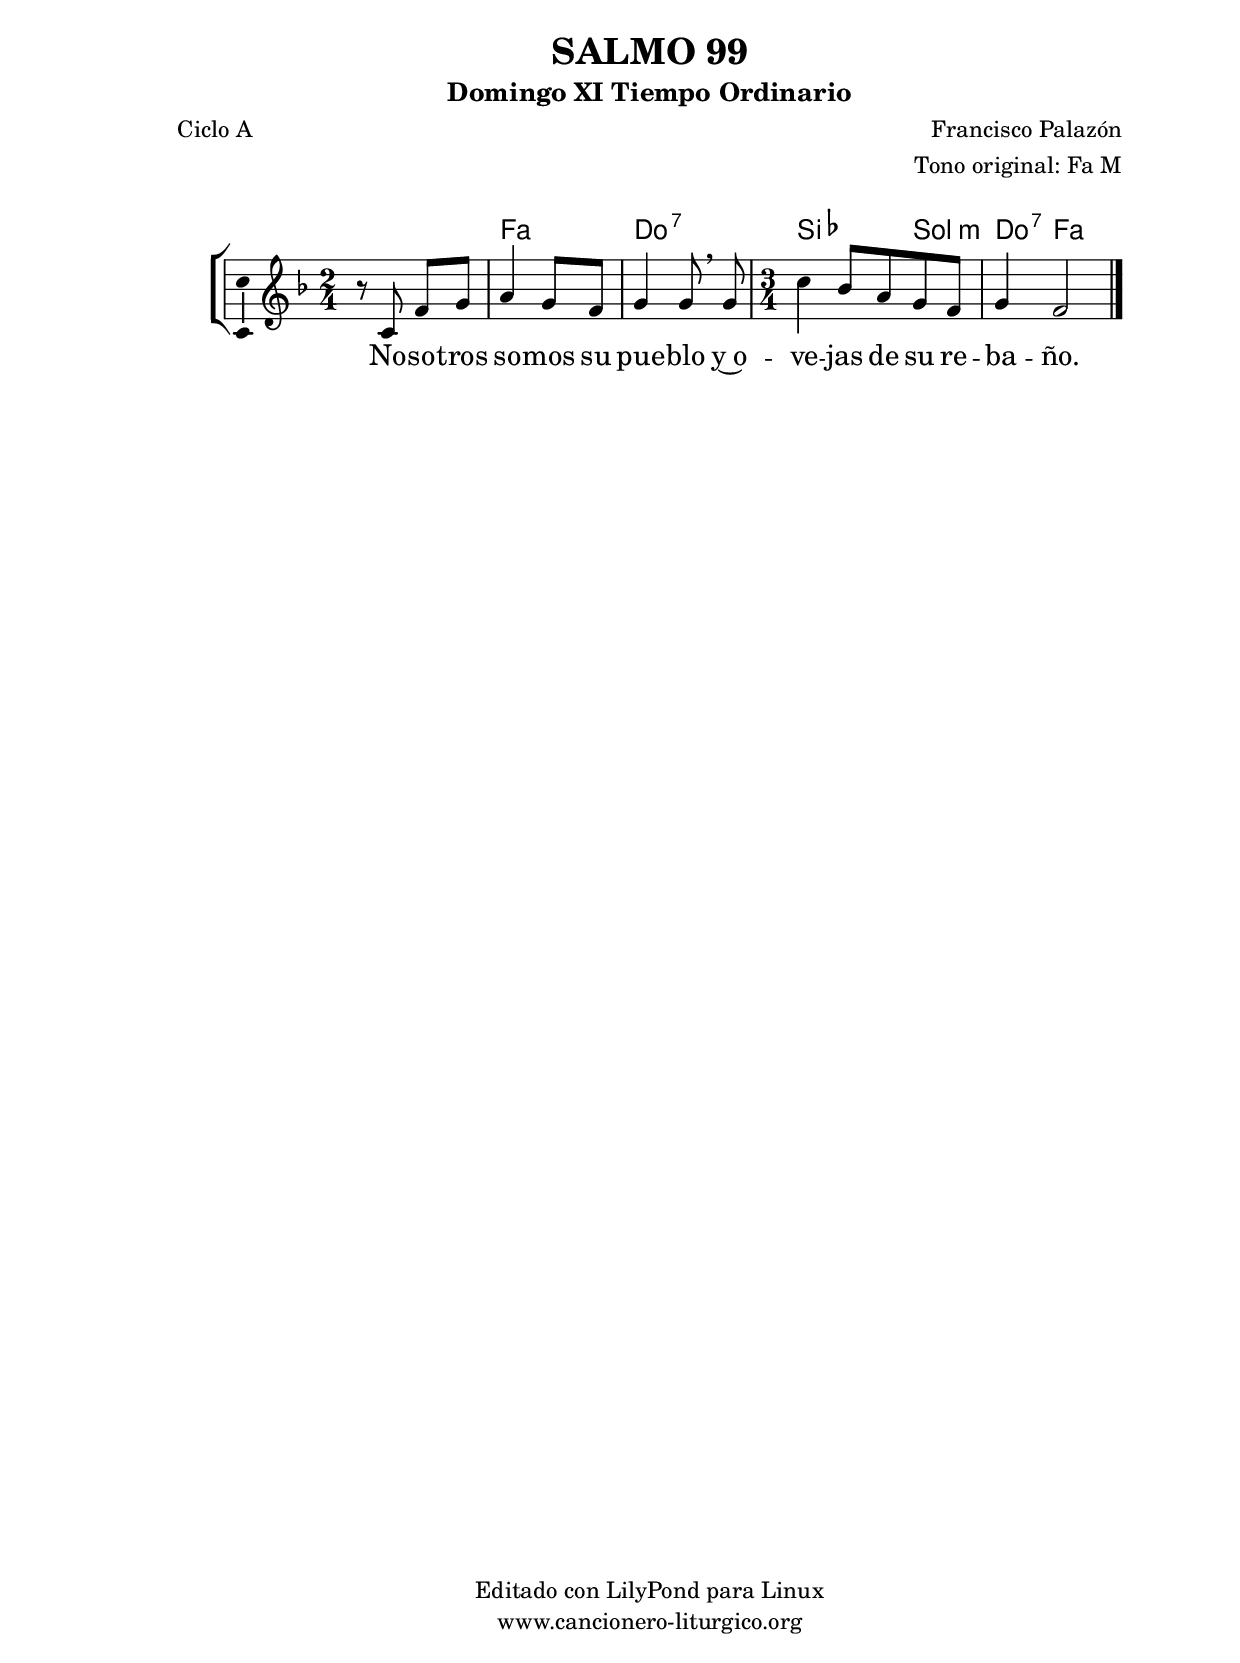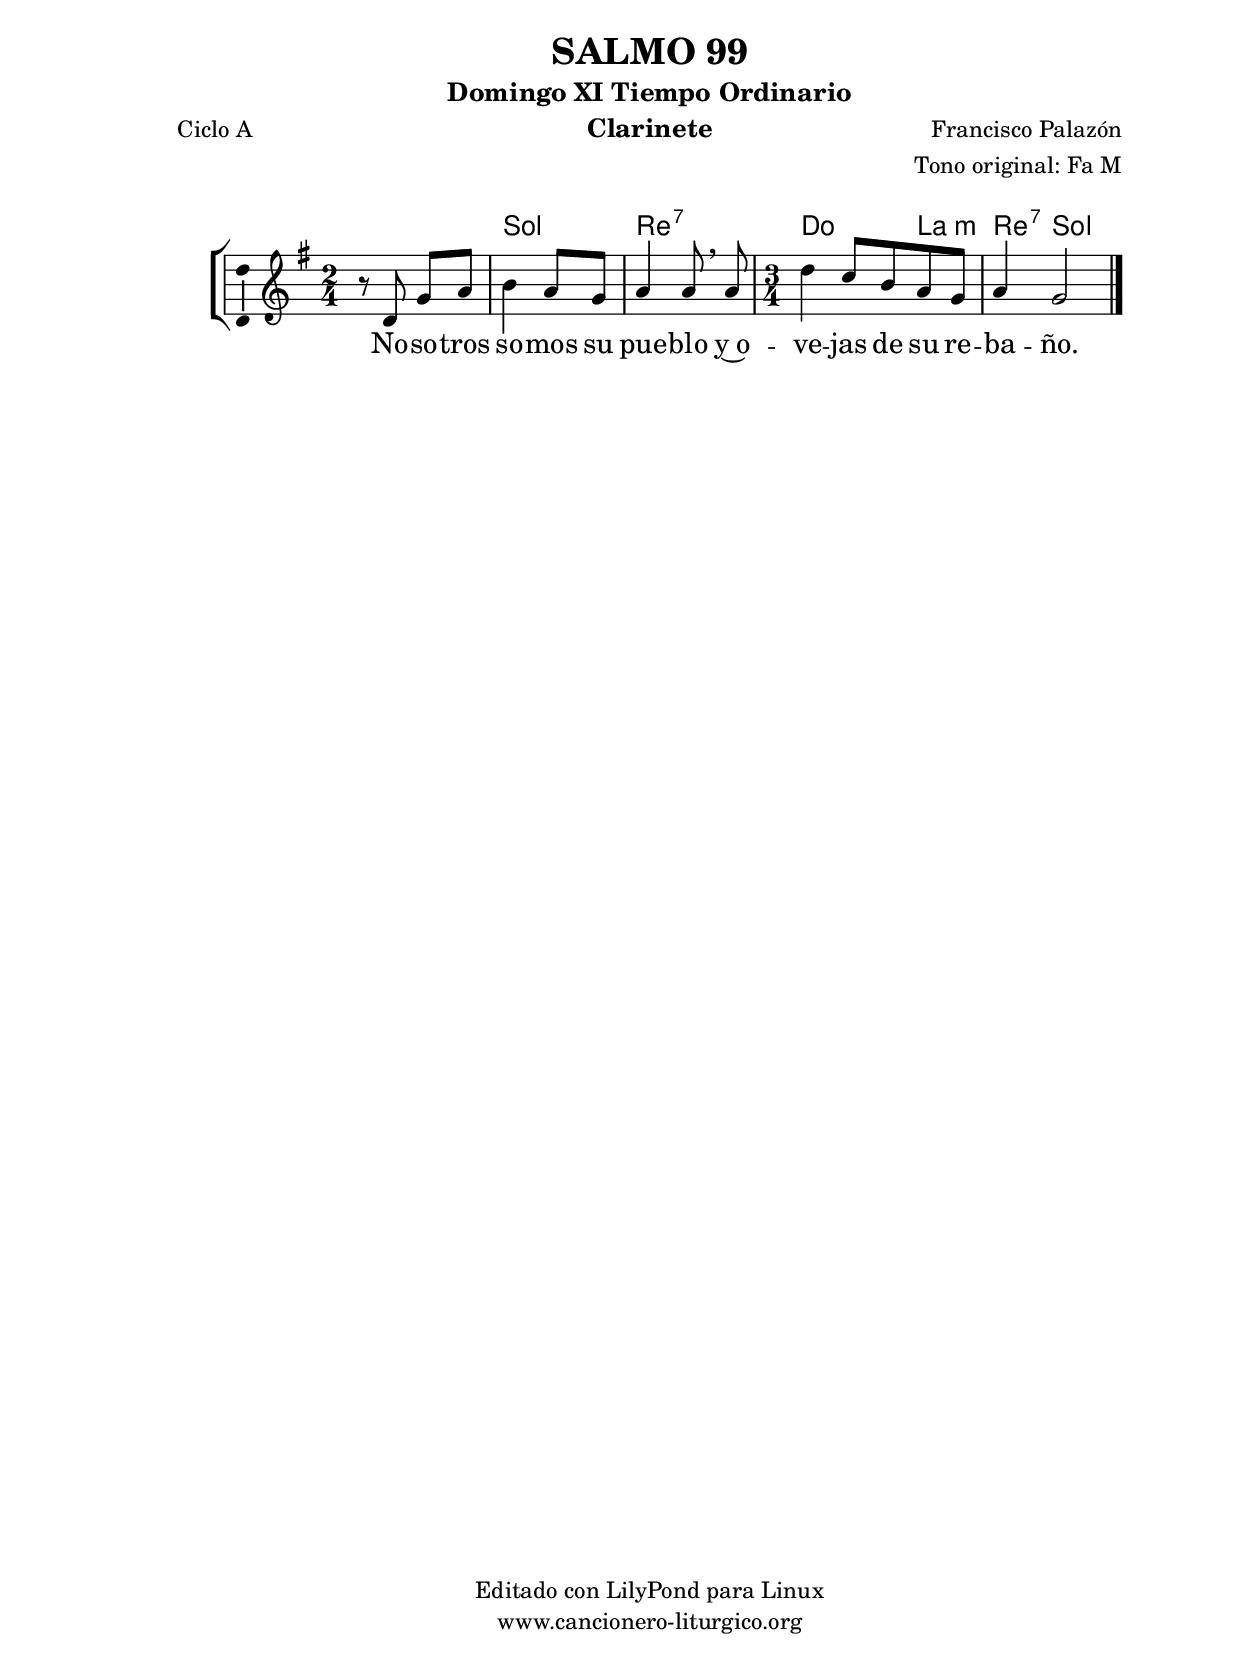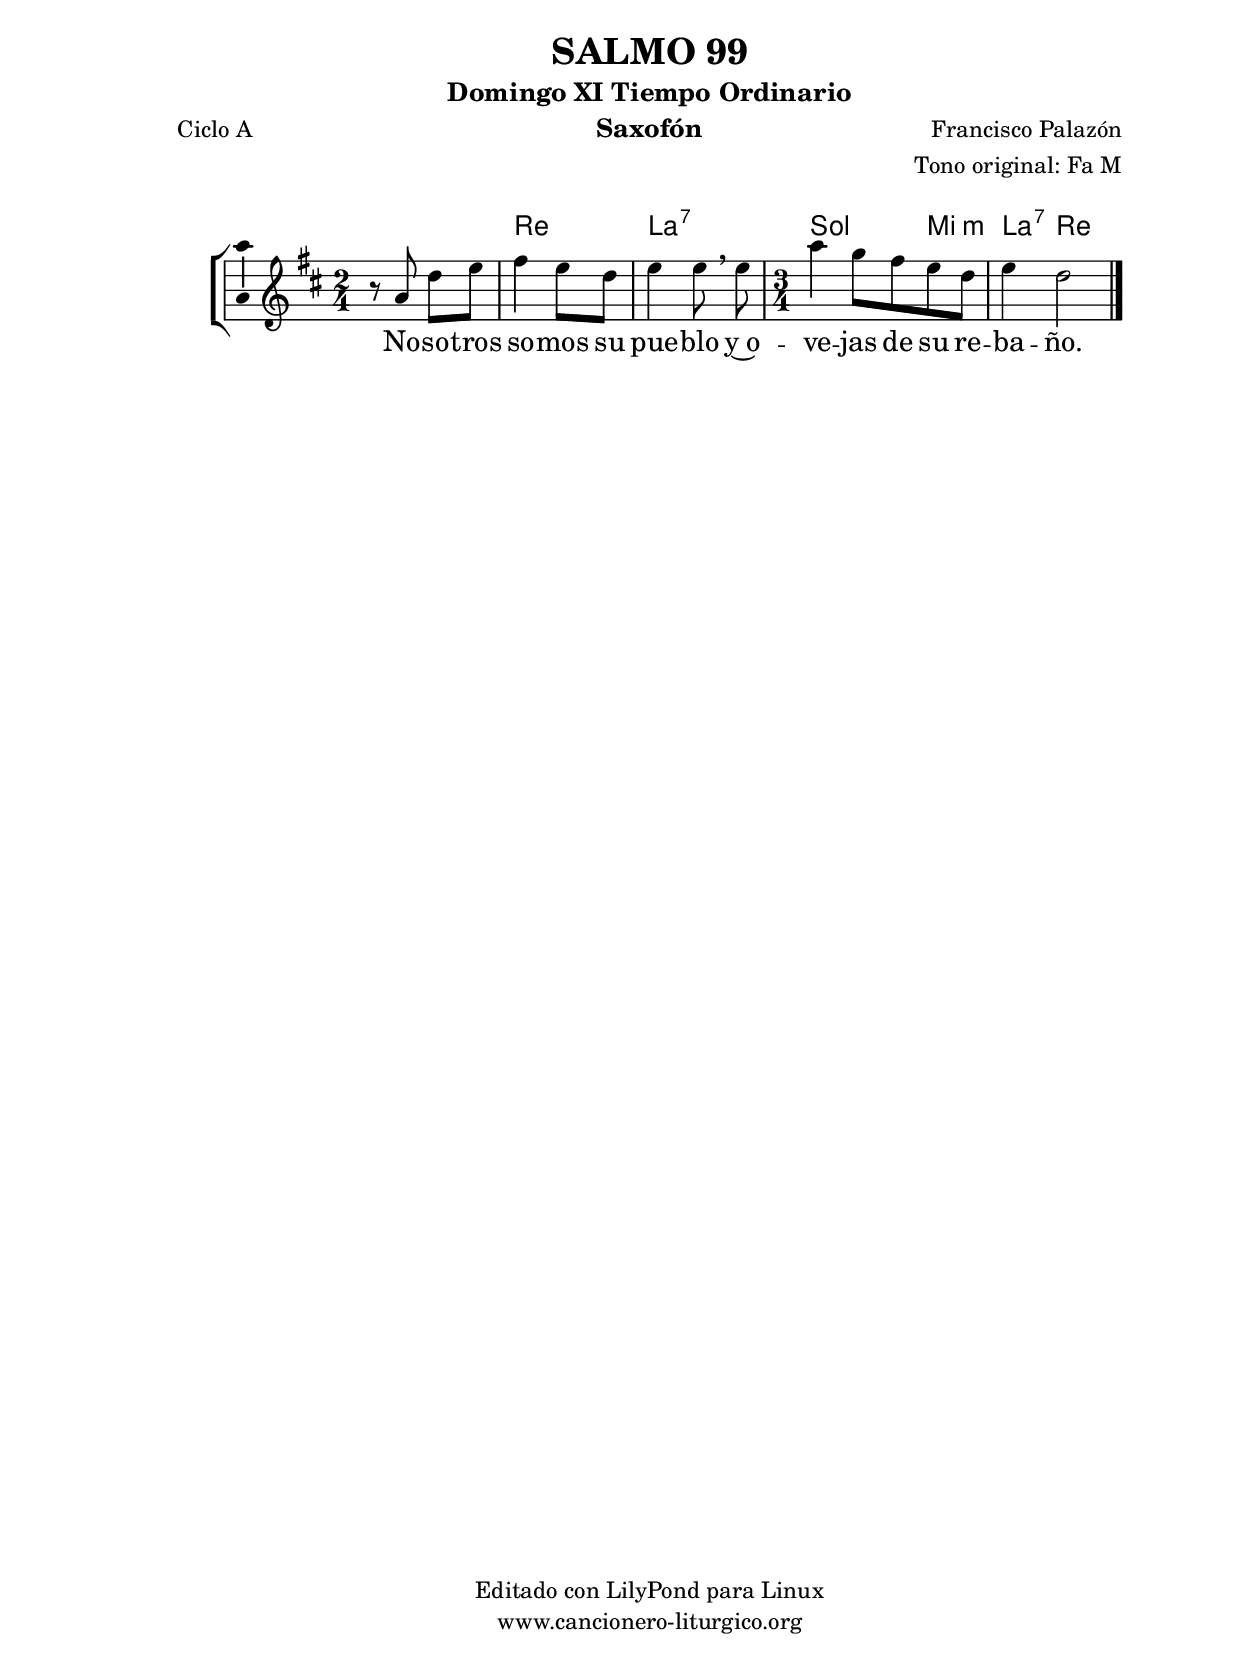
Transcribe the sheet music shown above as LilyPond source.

%
%para convertir .midi en .wav:
%timidity filename.midi -Ow -o finename.wav
%
%
%Para convertir de .wav a .mp3:
%lame -h -m j filename.wav
%
%
%para escuchar el midi:
%timidity nombrefichero.midi
%


%versión de lilypond para la que se ha escrito esta partitura:
\version "2.16.0"

	%Tamaño papel
	#(set-default-paper-size "a4")
	%Tamaño partitura
	#(set-global-staff-size 20)
	%No responde al pulsar sobre una nota
	#(ly:set-option 'point-and-click #f)

%parámetros del encabezamiento:
\header {
	title = "SALMO 99"
	subtitle = "Domingo XI Tiempo Ordinario"
	composer = "Francisco Palazón"
	poet = "Ciclo A"
	meter = ""
	arranger = "Tono original: Fa M"
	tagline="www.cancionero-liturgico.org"
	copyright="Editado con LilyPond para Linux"
	tiempo = "Ordinario"
	usos = "Salmo"
	letra = "Nosotros somos su pueblo y ovejas de su rebaño."
	}

%parámetros asociados al papel:
\paper  {
	oddHeaderMarkup = \markup {\fill-line { \on-the-fly #not-first-page \fromproperty #'header:title \on-the-fly #not-first-page \fromproperty #'header:composer }}
	evenHeaderMarkup = \markup {\fill-line { \fromproperty #'header:composer \fromproperty #'header:title }}
	#(set-paper-size "a4")
	print-page-number = ##f
	first-page-number = 1
	print-first-page-number = ##f
%	head-separation = 3.0 \cm
	top-margin = 2.0 \cm
	bottom-margin = 0.5\cm
%%%	bottom-margin = -1.0\cm
	left-margin = 3.0 \cm
	line-width = 16.0 \cm 
	indent = 8\mm
	interscoreline = 2.\mm
	between-system-space = 15\mm
%	para que las partituras no llenen la hoja:
	ragged-bottom = ##t
%	idem para la última hoja:
	ragged-last-bottom = ##f
%	para que las partituras llenen el ancho del papel:
	ragged-last = ##f
	after-title-space = 2.5 \cm
%page-count=1
%system-count=8

	%Flexible Vertical Spacing
%	markup-markup-spacing =
%	#'((basic-distance . 15) (minimum-distance . 15) (padding . 3))
	markup-system-spacing =
	#'((basic-distance . 15) (minimum-distance . 15) (padding . 3))
	system-system-spacing =
	#'((basic-distance . 15) (minimum-distance . 15) (padding . 3))
	score-system-spacing =
	#'((basic-distance . 15) (minimum-distance . 15) (padding . 5))
%	top-system-spacing = % header
%	#'((basic-distance . 8) (minimum-distance . 0) (padding . 3))
%	top-markup-spacing =
%	#'((basic-distance . 20) (minimum-distance . 20) (padding . 3))
	last-bottom-spacing = % footer
	#'((basic-distance . 5) (minimum-distance . 5) (padding . 3))
%	score-markup-spacing =
%	#'((basic-distance . 16) (minimum-distance . 13) (padding . 3))

	}


%parámetros que afectan a toda la partitura:
global =  {
	%clave de sol (G):
	\clef G
	%armadura:
%	\transpose f a
	\key f \major
	\tempo 4=90
	\set Score.tempoHideNote = ##t
	}


acordes = {
	\italianChords
	\chordmode {
%	\transpose f a
{

s2
f2 c:7 bes g4:m c:7 f2

	}
	}
}

melodia = 
%	\transpose f a
{
	\relative c'{

\time 2/4
r8 c8 f g
a4 g8 f
g4 g8 \breathe g8
\time 3/4
c4 bes8 a g f
g4 f2

	\bar "|."
	}
	}


texto = \lyricmode {
No -- so -- tros so -- mos su pue -- blo
y~o -- ve -- jas de su re -- ba -- ño.
	}


acordesStaff = \context ChordNames = acordesStaff <<
	\set chordChanges = ##t
	\acordes
	>>


vozStaff = \context Voice = vozStaff
\with {\consists "Ambitus_engraver"}
<<
%	\set Staff.instrumentName = ""
%	\set Staff.shortInstrumentName = ""
%	\set Staff.midiInstrument = #"clarinet"
%	\set Staff.midiInstrument = #"cello"
%	\set Staff.midiInstrument = #"flute"
	\set Staff.midiInstrument = #"electric guitar (jazz)"
%	\set Staff.midiInstrument = #"english horn"
%	\set Staff.midiInstrument = #"violin"
%	\set Staff.midiInstrument = #"glockenspiel"
	\set Staff.midiMinimumVolume = #0.7
	\set Staff.midiMaximumVolume = #0.9
	\global
	\melodia
	>>


textoStaff = \context Lyrics = textoStaff <<
	\lyricsto vozStaff \texto
	>>

\book {
	\score {
		\context ChoirStaff {
			\override StaffGroup.SystemStartBracket #'collapse-height = #1
			\override Score.SystemStartBar #'collapse-height = #1
			<<
			\acordesStaff
			\vozStaff
			\textoStaff
			>>
			}
		\layout {
	    		\context {
				\Lyrics
				\override LyricText #'font-size = #2
				}
	   		 \context {
				\Score
				%fontSize = #3
				\override StaffSymbol #'staff-space = #(magstep +3)
				%\override Beam #'thickness = #0.55
				%\override SpacingSpanner #'spacing-increment = #1.0
				%\override Slur #'height-limit = #1.5
				}
			}
		}
	\score {
		\unfoldRepeats
		\context ChoirStaff {
			<<
			\acordesStaff
			\vozStaff
			>>
			}
		\midi {
	  		\context {
	  			\Score
				tempoWholesPerMinute = #(ly:make-moment 70 4)
				}
			}
		}
	}

%Partitura para clarinete
#(define output-suffix "C")
\book {
	\header{
		instrument = "Clarinete"
		}
	\score {
		\context ChoirStaff {
			\override StaffGroup.SystemStartBracket #'collapse-height = #1
			\override Score.SystemStartBar #'collapse-height = #1
\transpose c d
			<<
			\acordesStaff
			\vozStaff
			\textoStaff
			>>
			}
		\layout {
	    		\context {
				\Lyrics
				\override LyricText #'font-size = #2
				}
	   		 \context {
				\Score
				%fontSize = #3
				\override StaffSymbol #'staff-space = #(magstep +3)
				%\override Beam #'thickness = #0.55
				%\override SpacingSpanner #'spacing-increment = #1.0
				%\override Slur #'height-limit = #1.5
				}
			}
		}
	}

%Partitura para saxofón
#(define output-suffix "S")
\book {
	\header{
		instrument = "Saxofón"
		}
	\score {
		\context ChoirStaff {
			\override StaffGroup.SystemStartBracket #'collapse-height = #1
			\override Score.SystemStartBar #'collapse-height = #1
\transpose c a
			<<
			\acordesStaff
			\vozStaff
			\textoStaff
			>>
			}
		\layout {
	    		\context {
				\Lyrics
				\override LyricText #'font-size = #2
				}
	   		 \context {
				\Score
				%fontSize = #3
				\override StaffSymbol #'staff-space = #(magstep +3)
				%\override Beam #'thickness = #0.55
				%\override SpacingSpanner #'spacing-increment = #1.0
				%\override Slur #'height-limit = #1.5
				}
			}
		}
	}

